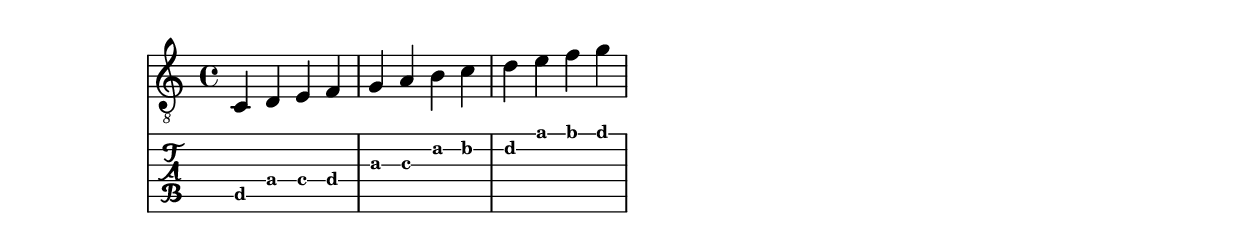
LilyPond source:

% Do not edit this file; it is automatically
% generated from Documentation/snippets/new
% This file is in the public domain.
%% Note: this file works from version 2.13.10
\version "2.13.20"

\header {
%% Translation of GIT committish: d2119a9e5e951c6ae850322f41444ac98d1ed492
  texidoces = "
La tablatura se puede formatear utilizando letras en lugar de números.

"

  doctitlees = "Formateado de tablaturas con letras"

  lsrtags = "staff-notation, fretted-strings"

  texidoc = "
Tablature can be formatted using letters instead of numbers.

"
  doctitle = "Letter tablature formatting"
} % begin verbatim


music = \relative c {
  c4 d e f
  g4 a b c
  d4 e f g
}

<<
  \new Staff {
    \clef "G_8"
    \music
  }
  \new TabStaff \with {
    tablatureFormat = #fret-letter-tablature-format
  }
  {
    \music
  }
>>
